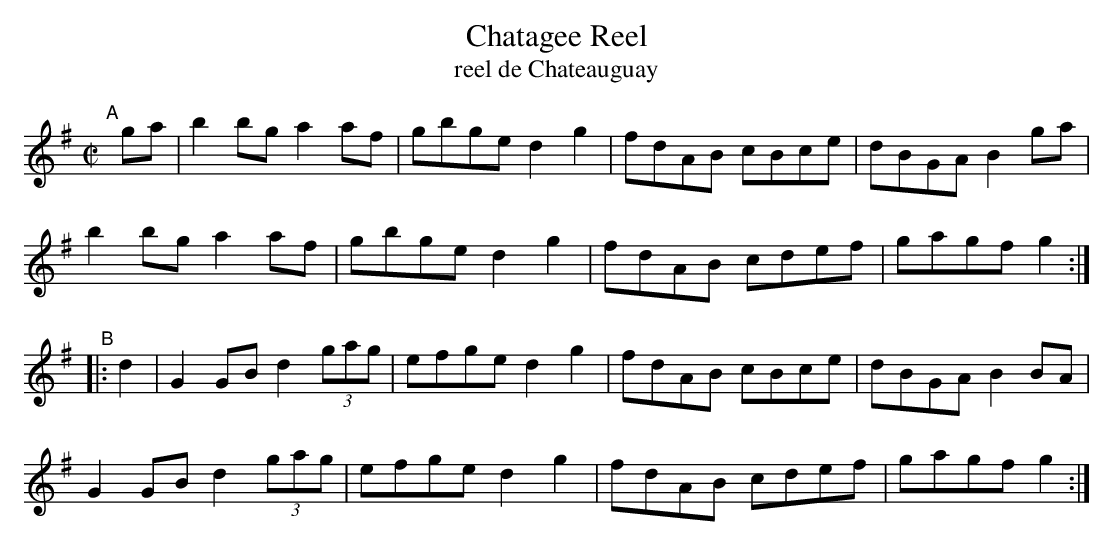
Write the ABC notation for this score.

X:1
T: Chatagee Reel
T: reel de Chateauguay
M: C|
L: 1/8
K: G
"^A"[|] ga |\
b2bg a2af | gbge d2g2 | fdAB cBce | dBGA B2ga |
b2bg a2af | gbge d2g2 | fdAB cdef | gagf g2 :|
"^B"|: d2 |\
G2GB d2 (3gag | efge d2g2 | fdAB cBce | dBGA B2BA |
G2GB d2 (3gag | efge d2g2 | fdAB cdef | gagf g2 :|
